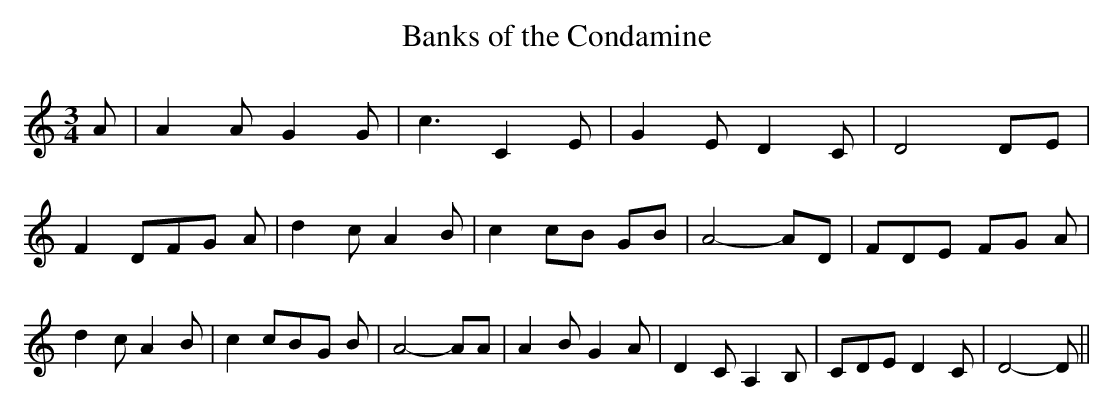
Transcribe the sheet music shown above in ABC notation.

X:1
T:Banks of the Condamine
M:3/4
L:1/8
K:C
 A| A2 A G2 G| c3 C2 E| G2 E D2 C| D4D-E| F2 DF-G A| d2 c A2 B| c2 cB GB|\
 A4- AD| FDE FG A| d2 c A2 B| c2 cB-G B| A4- AA| A2 B G2 A| D2 C A,2 B,|\
 CDE D2 C| D4- D||
